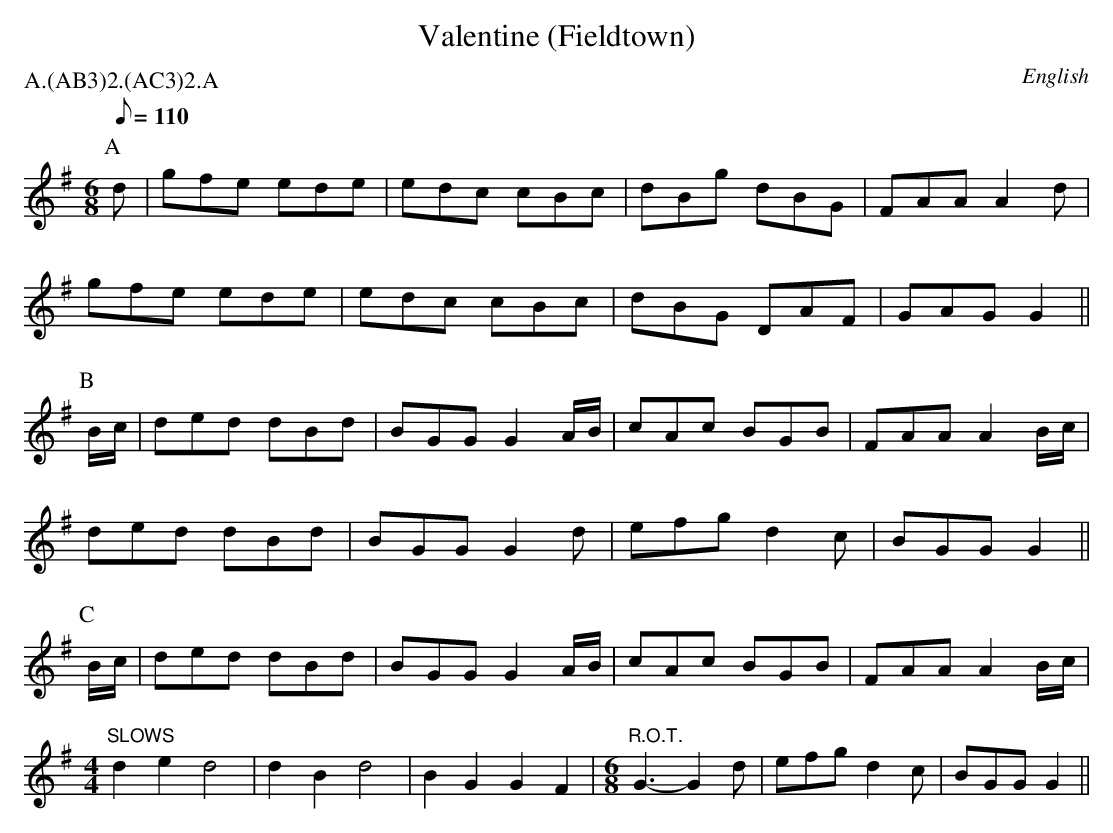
X:1
T:Valentine (Fieldtown)
M:6/8
O:English
P:A.(AB3)2.(AC3)2.A
Q:110
K:G
P:A
d | gfe  ede | edc  cBc       | dBg  dBG  | FAA A2 d |
gfe  ede | edc  cBc       | dBG  DAF  | GAG G2 ||
P:B
B/2c/2  | ded  dBd | BGG  G2 A/2B/2 | cAc  BGB  | FAA A2 B/2c/2  |
ded  dBd | BGG  G2 d      | efg d2 c  | BGG G2 ||
P:C
B/2c/2  | ded  dBd | BGG  G2 A/2B/2 | cAc  BGB  | FAA A2 B/2c/2  |
M:4/4
L:1/4
"SLOWS"d e d2 |  d B d2 | B G G F |\
M:6/8
L:1/8
"R.O.T."G3-G2 d |efg d2 c| BGG G2 ||
